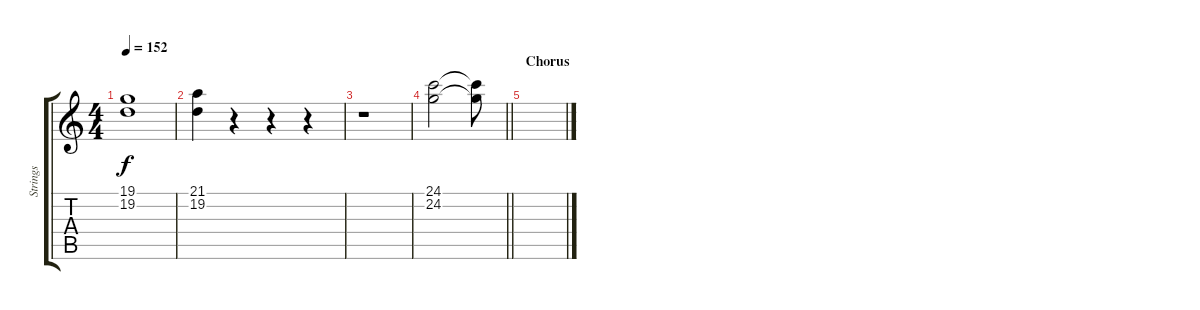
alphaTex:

\track ("Strings" "Strings") {instrument stringensemble1}
\staff {score tabs}
\tuning (C4 G3 Eb3 Bb2 F2 C2) {hide}
\ts (4 4)
\tempo 152
\clef g2
\ks c
(19.1 19.2).1{dy f} |
(21.1 19.2).4 r.4 r.4 r.4 |
r.1 |
\barLineRight lightlight
(24.1 24.2).2 (24.1{t} 24.2{t}).8 |
\section ("" "Chorus")
